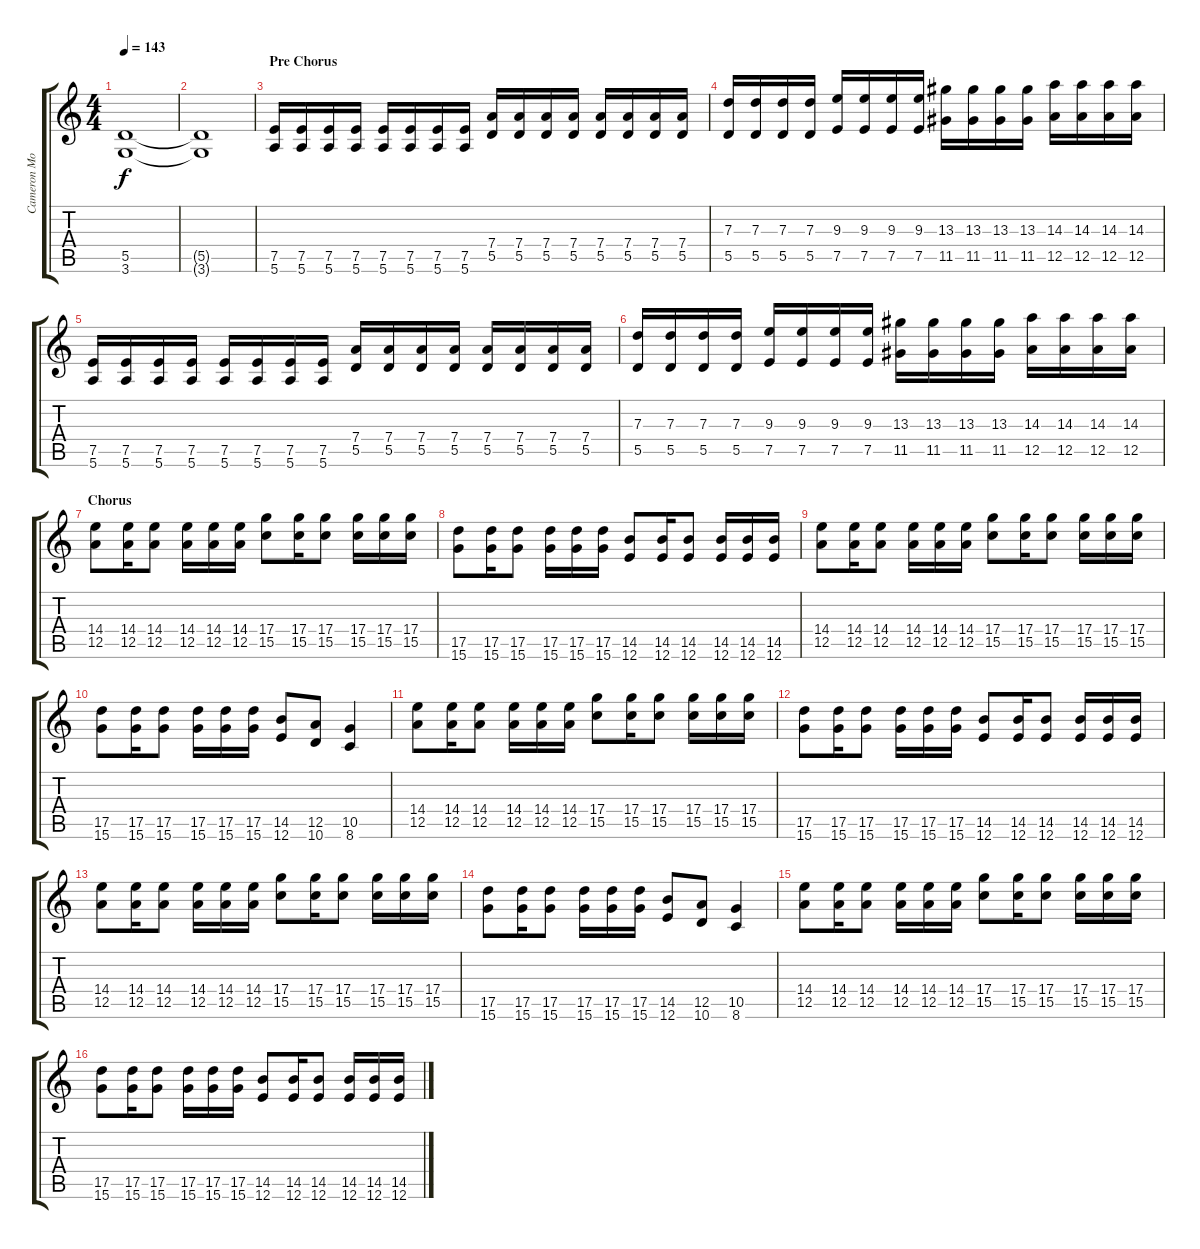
\track ("Cameron Morrison" "Cameron Mo") {instrument distortionguitar}
\staff {score tabs}
\tuning (E4 B3 G3 D3 A2 E2) {hide}
\ts (4 4)
\tempo 143
\clef g2
\ks c
(5.5{t} 3.6{t}).1{dy f} |
(5.5{t} 3.6{t}).1 |
\section ("" "Pre Chorus")
(7.5 5.6).16 (7.5 5.6).16 (7.5 5.6).16 (7.5 5.6).16 (7.5 5.6).16 (7.5 5.6).16 (7.5 5.6).16 (7.5 5.6).16 (7.4 5.5).16 (7.4 5.5).16 (7.4 5.5).16 (7.4 5.5).16 (7.4 5.5).16 (7.4 5.5).16 (7.4 5.5).16 (7.4 5.5).16 |
(7.3 5.5).16 (7.3 5.5).16 (7.3 5.5).16 (7.3 5.5).16 (9.3 7.5).16 (9.3 7.5).16 (9.3 7.5).16 (9.3 7.5).16 (13.3 11.5).16 (13.3 11.5).16 (13.3 11.5).16 (13.3 11.5).16 (14.3 12.5).16 (14.3 12.5).16 (14.3 12.5).16 (14.3 12.5).16 |
(7.5 5.6).16 (7.5 5.6).16 (7.5 5.6).16 (7.5 5.6).16 (7.5 5.6).16 (7.5 5.6).16 (7.5 5.6).16 (7.5 5.6).16 (7.4 5.5).16 (7.4 5.5).16 (7.4 5.5).16 (7.4 5.5).16 (7.4 5.5).16 (7.4 5.5).16 (7.4 5.5).16 (7.4 5.5).16 |
(7.3 5.5).16 (7.3 5.5).16 (7.3 5.5).16 (7.3 5.5).16 (9.3 7.5).16 (9.3 7.5).16 (9.3 7.5).16 (9.3 7.5).16 (13.3 11.5).16 (13.3 11.5).16 (13.3 11.5).16 (13.3 11.5).16 (14.3 12.5).16 (14.3 12.5).16 (14.3 12.5).16 (14.3 12.5).16 |
\section ("" "Chorus")
(14.4 12.5).8 (14.4 12.5).16 (14.4 12.5).8 (14.4 12.5).16 (14.4 12.5).16 (14.4 12.5).16 (17.4 15.5).8 (17.4 15.5).16 (17.4 15.5).8 (17.4 15.5).16 (17.4 15.5).16 (17.4 15.5).16 |
(17.5 15.6).8 (17.5 15.6).16 (17.5 15.6).8 (17.5 15.6).16 (17.5 15.6).16 (17.5 15.6).16 (14.5 12.6).8 (14.5 12.6).16 (14.5 12.6).8 (14.5 12.6).16 (14.5 12.6).16 (14.5 12.6).16 |
(14.4 12.5).8 (14.4 12.5).16 (14.4 12.5).8 (14.4 12.5).16 (14.4 12.5).16 (14.4 12.5).16 (17.4 15.5).8 (17.4 15.5).16 (17.4 15.5).8 (17.4 15.5).16 (17.4 15.5).16 (17.4 15.5).16 |
(17.5 15.6).8 (17.5 15.6).16 (17.5 15.6).8 (17.5 15.6).16 (17.5 15.6).16 (17.5 15.6).16 (14.5 12.6).8 (12.5 10.6).8 (10.5 8.6).4 |
(14.4 12.5).8 (14.4 12.5).16 (14.4 12.5).8 (14.4 12.5).16 (14.4 12.5).16 (14.4 12.5).16 (17.4 15.5).8 (17.4 15.5).16 (17.4 15.5).8 (17.4 15.5).16 (17.4 15.5).16 (17.4 15.5).16 |
(17.5 15.6).8 (17.5 15.6).16 (17.5 15.6).8 (17.5 15.6).16 (17.5 15.6).16 (17.5 15.6).16 (14.5 12.6).8 (14.5 12.6).16 (14.5 12.6).8 (14.5 12.6).16 (14.5 12.6).16 (14.5 12.6).16 |
(14.4 12.5).8 (14.4 12.5).16 (14.4 12.5).8 (14.4 12.5).16 (14.4 12.5).16 (14.4 12.5).16 (17.4 15.5).8 (17.4 15.5).16 (17.4 15.5).8 (17.4 15.5).16 (17.4 15.5).16 (17.4 15.5).16 |
(17.5 15.6).8 (17.5 15.6).16 (17.5 15.6).8 (17.5 15.6).16 (17.5 15.6).16 (17.5 15.6).16 (14.5 12.6).8 (12.5 10.6).8 (10.5 8.6).4 |
(14.4 12.5).8 (14.4 12.5).16 (14.4 12.5).8 (14.4 12.5).16 (14.4 12.5).16 (14.4 12.5).16 (17.4 15.5).8 (17.4 15.5).16 (17.4 15.5).8 (17.4 15.5).16 (17.4 15.5).16 (17.4 15.5).16 |
(17.5 15.6).8 (17.5 15.6).16 (17.5 15.6).8 (17.5 15.6).16 (17.5 15.6).16 (17.5 15.6).16 (14.5 12.6).8 (14.5 12.6).16 (14.5 12.6).8 (14.5 12.6).16 (14.5 12.6).16 (14.5 12.6).16
